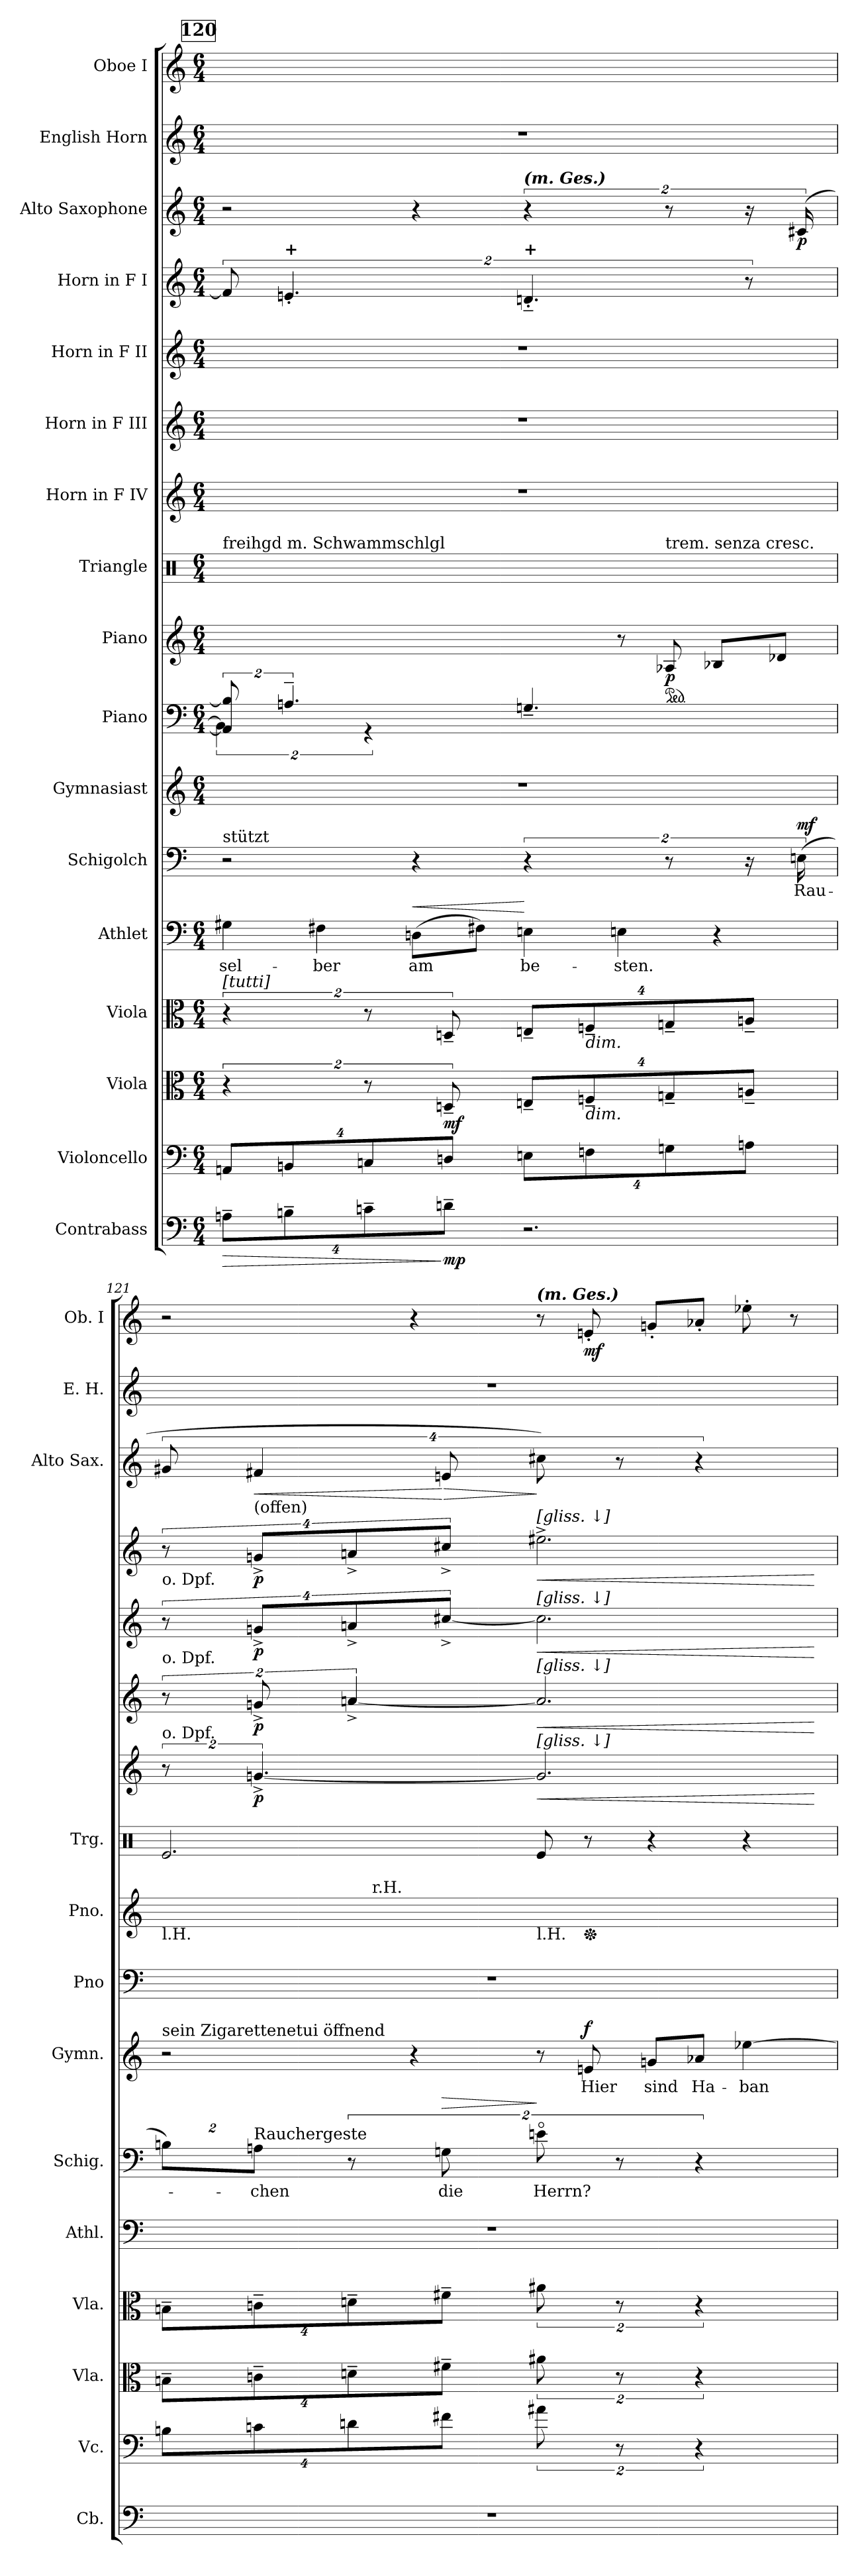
**kern	**dynam	**kern	**kern	**dynam	**kern	**kern	**text	**dynam	**kern	**text	**dynam	**kern	**text	**dynam	**kern	**kern	**dynam	**kern	**kern	**dynam	**kern	**dynam	**kern	**dynam	**kern	**dynam	**kern	**dynam	**kern	**kern	**dynam
*part17	*part17	*part16	*part15	*part15	*part14	*part13	*part13	*part13	*part12	*part12	*part12	*part11	*part11	*part11	*part10	*part9	*part9	*part8	*part7	*part7	*part6	*part6	*part5	*part5	*part4	*part4	*part3	*part3	*part2	*part1	*part1
*staff17	*staff17	*staff16	*staff15	*staff15	*staff14	*staff13	*staff13	*staff13	*staff12	*staff12	*staff12	*staff11	*staff11	*staff11	*staff10	*staff9	*staff9	*staff8	*staff7	*staff7	*staff6	*staff6	*staff5	*staff5	*staff4	*staff4	*staff3	*staff3	*staff2	*staff1	*staff1
*I"Contrabass	*	*I"Violoncello	*I"Viola	*	*I"Viola	*I"Athlet	*	*	*I"Schigolch	*	*	*I"Gymnasiast	*	*	*I"Piano	*I"Piano	*	*I"Triangle	*I"Horn in F IV	*	*I"Horn in F III	*	*I"Horn in F II	*	*I"Horn in F I	*	*I"Alto Saxophone	*	*I"English Horn	*I"Oboe I	*
*I'Cb.	*	*I'Vc.	*I'Vla.	*	*I'Vla.	*I'Athl.	*	*	*I'Schig.	*	*	*I'Gymn.	*	*	*I'Pno	*I'Pno.	*	*I'Trg.	*	*	*	*	*	*	*	*	*I'Alto Sax.	*	*I'E. H.	*I'Ob. I	*
*clefF4	*	*clefF4	*clefC3	*	*clefC3	*clefF4	*	*	*clefF4	*	*	*clefG2	*	*	*clefF4	*clefG2	*	*clefX	*clefG2	*	*clefG2	*	*clefG2	*	*clefG2	*	*clefG2	*	*clefG2	*clefG2	*
*ITrd7c12	*	*	*	*	*	*	*	*	*	*	*	*	*	*	*	*	*	*	*ITrd4c7	*	*ITrd4c7	*	*ITrd4c7	*	*ITrd4c7	*	*ITrd5c9	*	*ITrd4c7	*	*
*k[]	*	*k[]	*k[]	*	*k[]	*k[]	*	*	*k[]	*	*	*k[]	*	*	*k[]	*k[]	*	*k[]	*k[b-]	*	*k[b-]	*	*k[b-]	*	*k[b-]	*	*k[b-e-a-]	*	*k[b-]	*k[]	*
*M6/4	*	*M6/4	*M6/4	*	*M6/4	*M6/4	*	*	*	*	*	*M6/4	*	*	*M6/4	*M6/4	*	*M6/4	*M6/4	*	*M6/4	*	*M6/4	*	*M6/4	*	*M6/4	*	*M6/4	*M6/4	*
!!LO:REH:place=s1:t=120
=120	=120	=120	=120	=120	=120	=120	=120	=120	=120	=120	=120	=120	=120	=120	=120	=120	=120	=120	=120	=120	=120	=120	=120	=120	=120	=120	=120	=120	=120	=120	=120
!	!	!	!	!	!	!	!	!	!	!	!	!	!	!	!	!	!	!LO:TX:a:t=freihgd m. Schwammschlgl	!	!	!	!	!	!	!	!	!	!	!	!	!
!	!	!	!	!	!	!	!	!	!LO:TX:a:t=stützt	!	!	!	!	!	!	!	!	!	!	!	!	!	!	!	!	!	!	!	!	!	!
!	!	!	!	!	!LO:TX:a:t=[tutti]	!	!	!	!	!	!	!	!	!	!	!	!	!	!	!	!	!	!	!	!	!	!	!	!	!	!
!	!LO:HP:b	!	!	!	!	!	!	!	!	!	!	!	!	!	!	!	!	!	!	!	!	!	!	!	!	!	!	!	!	!	!
*	*	*	*	*	*	*	*	*	*	*	*	*	*	*	*^	*	*	*	*	*	*	*	*	*	*	*	*	*	*	*	*
16%3AAn~L	>	16%3AAnL	8%3r	.	8%3r	4G#X	sel-	.	2r	.	.	2%3r	.	.	16%3AAn] 16%3Bn]	8%3BB]	2ryy	.	2ryy	2%3r	.	2%3r	.	2%3r	.	16%3B]	.	2r	.	2%3r	2%3ryy	.
!	!	!	!	!	!	!	!	!	!	!	!	!	!	!	!	!	!	!	!	!	!	!	!	!	!	!LO:TX:a:B:t=+	!	!	!	!	!	!
16%3BBn~	.	16%3BBn	.	.	.	.	.	.	.	.	.	.	.	.	8%3.An~	.	.	.	.	.	.	.	.	.	.	8%3.An'	.	.	.	.	.	.
.	.	.	.	.	.	4F#X	-ber	.	.	.	.	.	.	.	.	.	.	.	.	.	.	.	.	.	.	.	.	.	.	.	.	.
16%3Cn~	.	16%3Cn	16%3r	.	16%3r	.	.	.	.	.	.	.	.	.	.	8%3r	.	.	.	.	.	.	.	.	.	.	.	.	.	.	.	.
!	!	!	!	!	!	!	!	!LO:HP:a	!	!	!	!	!	!	!	!	!	!	!	!	!	!	!	!	!	!	!	!	!	!	!	!
.	.	.	.	.	.	(8DnL	am	<	4r	.	.	.	.	.	.	.	4ryy	.	4ryy	.	.	.	.	.	.	.	.	4r	.	.	.	.
16%3Dn~J	] mp	16%3DnJ	16%3Dn~	mf	16%3Dn~	.	.	.	.	.	.	.	.	.	.	.	.	.	.	.	.	.	.	.	.	.	.	.	.	.	.	.
.	.	.	.	.	.	8F#XJ)	.	.	.	.	.	.	.	.	.	.	.	.	.	.	.	.	.	.	.	.	.	.	.	.	.	.
!	!	!	!	!	!	!	!	!	!	!	!	!	!	!	!	!	!	!	!	!	!	!	!	!	!	!	!	!LO:TX:a:Bi:t=(m. Ges.)	!	!	!	!
!	!	!	!	!	!	!	!	!	!	!	!	!	!	!	!	!	!	!	!	!	!	!	!	!	!	!LO:TX:a:B:t=+	!	!	!	!	!	!
2.r	.	16%3EnL	16%3En~L	.	16%3En~L	4En	be-	[	8%3r	.	.	.	.	.	4.Gn~/	4.ryy	4ryy	.	4ryy	.	.	.	.	.	.	8%3.Gn'~	.	8%3r	.	.	.	.
!	!	!	!	!	!LO:TX:b:i:t=dim.	!	!	!	!	!	!	!	!	!	!	!	!	!	!	!	!	!	!	!	!	!	!	!	!	!	!	!
!	!	!	!LO:TX:b:i:t=dim.	!	!	!	!	!	!	!	!	!	!	!	!	!	!	!	!	!	!	!	!	!	!	!	!	!	!	!	!	!
.	.	16%3Fn	16%3Fn~	.	16%3Fn~	.	.	.	.	.	.	.	.	.	.	.	.	.	.	.	.	.	.	.	.	.	.	.	.	.	.	.
.	.	.	.	.	.	4En	-sten.	.	.	.	.	.	.	.	.	.	8r	.	8ryy	.	.	.	.	.	.	.	.	.	.	.	.	.
!	!	!	!	!	!	!	!	!	!	!	!	!	!	!	!	!	!	!	!LO:TX:a:t=trem. senza cresc.	!	!	!	!	!	!	!	!	!	!	!	!	!
*	*	*	*	*	*	*	*	*	*	*	*	*	*	*	*	*	*ped	*	*	*	*	*	*	*	*	*	*	*	*	*	*	*
.	.	16%3Gn	16%3Gn~	.	16%3Gn~	.	.	.	16%3r	.	.	.	.	.	8ryy	8ryy	8A-X	p	4.ryy	.	.	.	.	.	.	.	.	16%3r	.	.	.	.
.	.	.	.	.	.	4r	.	.	.	.	.	.	.	.	4ryy	4ryy	8B-XL	.	.	.	.	.	.	.	.	.	.	.	.	.	.	.
.	.	16%3AnJ	16%3An~J	.	16%3An~J	.	.	.	32%3r	.	.	.	.	.	.	.	.	.	.	.	.	.	.	.	.	16%3r	.	32%3r	.	.	.	.
.	.	.	.	.	.	.	.	.	.	.	.	.	.	.	.	.	8d-XJ	.	.	.	.	.	.	.	.	.	.	.	.	.	.	.
!	!	!	!	!	!	!	!	!	!	!	!LO:DY:a	!	!	!	!	!	!	!	!	!	!	!	!	!	!	!	!	!	!	!	!	!
.	.	.	.	.	.	.	.	.	(32%3En	Rau-	mf	.	.	.	.	.	.	.	.	.	.	.	.	.	.	.	.	(32%3En	p	.	.	.
*	*	*	*	*	*	*	*	*	*	*	*	*	*	*	*v	*v	*	*	*	*	*	*	*	*	*	*	*	*	*	*	*	*
=121	=121	=121	=121	=121	=121	=121	=121	=121	=121	=121	=121	=121	=121	=121	=121	=121	=121	=121	=121	=121	=121	=121	=121	=121	=121	=121	=121	=121	=121	=121	=121
!	!	!	!	!	!	!	!	!	!	!	!	!	!	!	!	!	!	!	!	!	!	!	!LO:TX:a:t=o. Dpf.	!	!	!	!	!	!	!	!
!	!	!	!	!	!	!	!	!	!	!	!	!	!	!	!	!	!	!	!	!	!LO:TX:a:t=o. Dpf.	!	!	!	!	!	!	!	!	!	!
!	!	!	!	!	!	!	!	!	!	!	!	!	!	!	!	!	!	!	!LO:TX:a:t=o. Dpf.	!	!	!	!	!	!	!	!	!	!	!	!
!	!	!	!	!	!	!	!	!	!	!	!	!	!	!	!	!LO:TX:b:t=l.H.	!	!	!	!	!	!	!	!	!	!	!	!	!	!	!
!	!	!	!	!	!	!	!	!	!	!	!	!LO:TX:a:t=sein Zigarettenetui öffnend	!	!	!	!	!	!	!	!	!	!	!	!	!	!	!	!	!	!	!
2%3r	.	16%3BnL	16%3Bn~L	.	16%3Bn~L	2%3r	.	.	16%3BnL)	.	.	2r	.	.	2%3r	12ryy	.	2.Re/	16%3r	.	16%3r	.	16%3r	.	16%3r	.	16%3Bn	.	2%3r	2r	.
.	.	.	.	.	.	.	.	.	.	.	.	.	.	.	.	12ryy	.	.	.	.	.	.	.	.	.	.	.	.	.	.	.
.	.	.	.	.	.	.	.	.	.	.	.	.	.	.	.	12ryy	.	.	.	.	.	.	.	.	.	.	.	.	.	.	.
!	!	!	!	!	!	!	!	!	!	!	!	!	!	!	!	!	!	!	!	!	!	!	!	!	!LO:TX:a:t=(offen)	!	!	!	!	!	!
!	!	!	!	!	!	!	!	!	!LO:TX:a:t=Rauchergeste	!	!	!	!	!	!	!	!	!	!	!	!	!	!	!	!	!	!	!	!	!	!
!	!	!	!	!	!	!	!	!	!	!	!	!	!	!	!	!	!	!	!	!	!	!	!	!	!	!	!	!LO:HP:b	!	!	!
.	.	16%3cn	16%3cn~	.	16%3cn~	.	.	.	16%3AnJ	-chen	.	.	.	.	.	.	.	.	[8%3.cn^	p	16%3cn^	p	16%3cn^L	p	16%3cn^L	p	8%3An	<	.	.	.
.	.	.	.	.	.	.	.	.	.	.	.	.	.	.	.	12ryy	.	.	.	.	.	.	.	.	.	.	.	.	.	.	.
.	.	.	.	.	.	.	.	.	.	.	.	.	.	.	.	12ryy	.	.	.	.	.	.	.	.	.	.	.	.	.	.	.
.	.	16%3dn	16%3dn~	.	16%3dn~	.	.	.	16%3r	.	.	.	.	.	.	.	.	.	.	.	[8%3dn^	.	16%3dn^	.	16%3dn^	.	.	.	.	.	.
!	!	!	!	!	!	!	!	!	!	!	!	!	!	!	!	!LO:TX:a:t=r.H.	!	!	!	!	!	!	!	!	!	!	!	!	!	!	!
.	.	.	.	.	.	.	.	.	.	.	.	.	.	.	.	12ryy	.	.	.	.	.	.	.	.	.	.	.	.	.	.	.
.	.	.	.	.	.	.	.	.	.	.	.	4r	.	.	.	16ryy	.	.	.	.	.	.	.	.	.	.	.	.	.	4r	.
!	!	!	!	!	!	!	!	!	!	!	!LO:HP:a	!	!	!	!	!	!	!	!	!	!	!	!	!	!	!	!	!LO:HP:n=1:b	!	!	!
.	.	16%3f#XJ	16%3f#X~J	.	16%3f#X~J	.	.	.	16%3Gn	die	>	.	.	.	.	16ryy	.	.	.	.	.	.	[16%3f#X^J	.	16%3f#X^J	.	16%3Gn	[ >	.	.	.
.	.	.	.	.	.	.	.	.	.	.	.	.	.	.	.	16ryy	.	.	.	.	.	.	.	.	.	.	.	.	.	.	.
.	.	.	.	.	.	.	.	.	.	.	.	.	.	.	.	16ryy	.	.	.	.	.	.	.	.	.	.	.	.	.	.	.
!	!	!	!	!	!	!	!	!	!	!	!	!	!	!	!	!	!	!	!	!	!	!	!	!	!	!	!	!	!	!LO:TX:a:Bi:t=(m. Ges.)	!
!	!	!	!	!	!	!	!	!	!	!	!	!	!	!	!	!	!	!	!	!	!	!	!	!	!LO:TX:a:i:t=[gliss. ↓]	!	!	!	!	!	!
!	!	!	!	!	!	!	!	!	!	!	!	!	!	!	!	!	!	!	!	!	!	!	!LO:TX:a:i:t=[gliss. ↓]	!	!	!	!	!	!	!	!
!	!	!	!	!	!	!	!	!	!	!	!	!	!	!	!	!	!	!	!	!	!LO:TX:a:i:t=[gliss. ↓]	!	!	!	!	!	!	!	!	!	!
!	!	!	!	!	!	!	!	!	!	!	!	!	!	!	!	!	!	!	!LO:TX:a:i:t=[gliss. ↓]	!	!	!	!	!	!	!	!	!	!	!	!
!	!	!	!	!	!	!	!	!	!	!	!	!	!	!	!	!LO:TX:b:t=l.H.	!	!	!	!	!	!	!	!	!	!	!	!	!	!	!
!	!	!	!	!	!	!	!	!	!	!	!	!	!	!	!	!	!	!	!	!LO:HP:b	!	!LO:HP:b	!	!LO:HP:b	!	!LO:HP:b	!	!	!	!	!
.	.	16%3a#X	16%3a#X	.	16%3a#X	.	.	.	16%3eno	Herrn?	]	8r	.	.	.	8ryy	.	8Re/	2.ci]	<	2.di]	<	2.f#i]	<	2.a#X^i	<	16%3en)	]	.	8r	.
!	!	!	!	!	!	!	!	!	!	!	!	!	!	!LO:DY:a	!	!	!	!	!	!	!	!	!	!	!	!	!	!	!	!	!
*	*	*	*	*	*	*	*	*	*	*	*	*	*	*	*	*Xped	*	*	*	*	*	*	*	*	*	*	*	*	*	*	*
.	.	.	.	.	.	.	.	.	.	.	.	8en	Hier	f	.	8ryy	.	8r	.	.	.	.	.	.	.	.	.	.	.	8en'	mf
.	.	16%3r	16%3r	.	16%3r	.	.	.	16%3r	.	.	.	.	.	.	.	.	.	.	.	.	.	.	.	.	.	16%3r	.	.	.	.
.	.	.	.	.	.	.	.	.	.	.	.	8gnL	sind	.	.	4ryy	.	4r	.	.	.	.	.	.	.	.	.	.	.	8gn'L	.
.	.	8%3r	8%3r	.	8%3r	.	.	.	8%3r	.	.	8a-XJ	Ha-	.	.	.	.	.	.	.	.	.	.	.	.	.	8%3r	.	.	8a-X'J	.
.	.	.	.	.	.	.	.	.	.	.	.	[4ee-X	-ban-	.	.	4ryy	.	4r	.	.	.	.	.	.	.	.	.	.	.	8ee-X'	.
.	.	.	.	.	.	.	.	.	.	.	.	.	.	.	.	.	.	.	.	.	.	.	.	.	.	.	.	.	.	8r	.
.	.	.	.	.	.	.	.	.	.	.	.	.	.	.	.	.	.	.	.	[	.	[	.	[	.	[	.	.	.	.	.
=	=	=	=	=	=	=	=	=	=	=	=	=	=	=	=	=	=	=	=	=	=	=	=	=	=	=	=	=	=	=	=
*-	*-	*-	*-	*-	*-	*-	*-	*-	*-	*-	*-	*-	*-	*-	*-	*-	*-	*-	*-	*-	*-	*-	*-	*-	*-	*-	*-	*-	*-	*-	*-
